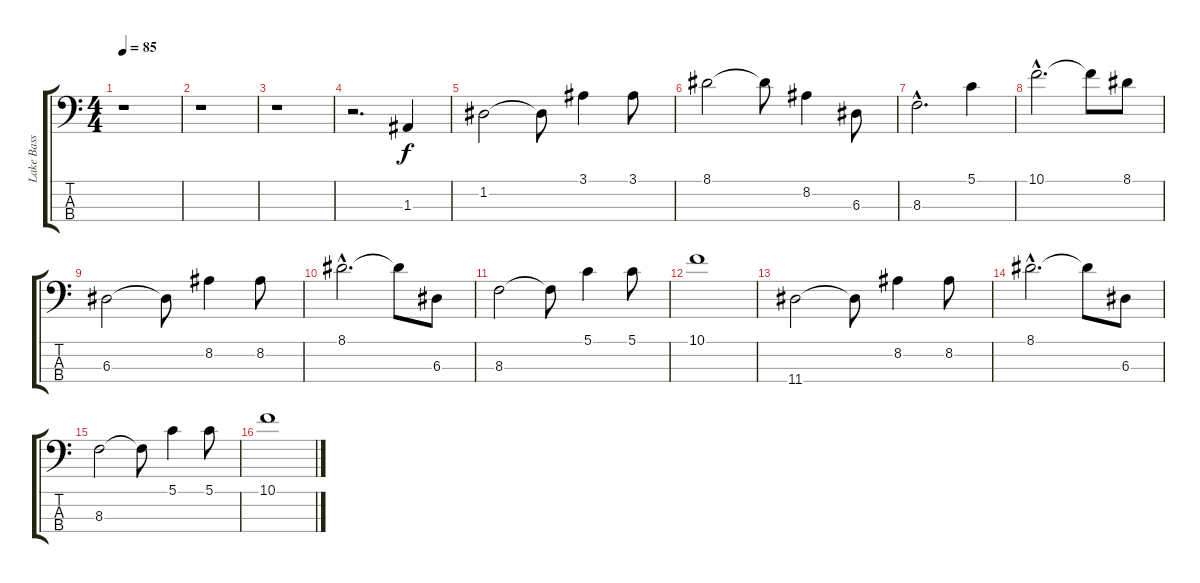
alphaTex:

\track ("Lake Bass" "Lake Bass") {instrument electricbasspick}
\staff {score tabs}
\tuning (G2 D2 A1 E1) {hide}
\ts (4 4)
\tempo 85
\clef f4
\ks c
r.1{dy f instrument electricbasspick} |
r.1 |
r.1 |
r.2{d} 1.3.4 |
1.2.2 1.2{t}.8 3.1.4 3.1.8 |
8.1.2 8.1{t}.8 8.2.4 6.3.8 |
8.3{hac}.2{d} 5.1.4 |
10.1{hac}.2{d} 10.1{t}.8 8.1.8 |
6.3.2 6.3{t}.8 8.2.4 8.2.8 |
8.1{hac}.2{d} 8.1{t}.8 6.3.8 |
8.3.2 8.3{t}.8 5.1.4 5.1.8 |
10.1.1 |
11.4.2 11.4{t}.8 8.2.4 8.2.8 |
8.1{hac}.2{d} 8.1{t}.8 6.3.8 |
8.3.2 8.3{t}.8 5.1.4 5.1.8 |
10.1.1
